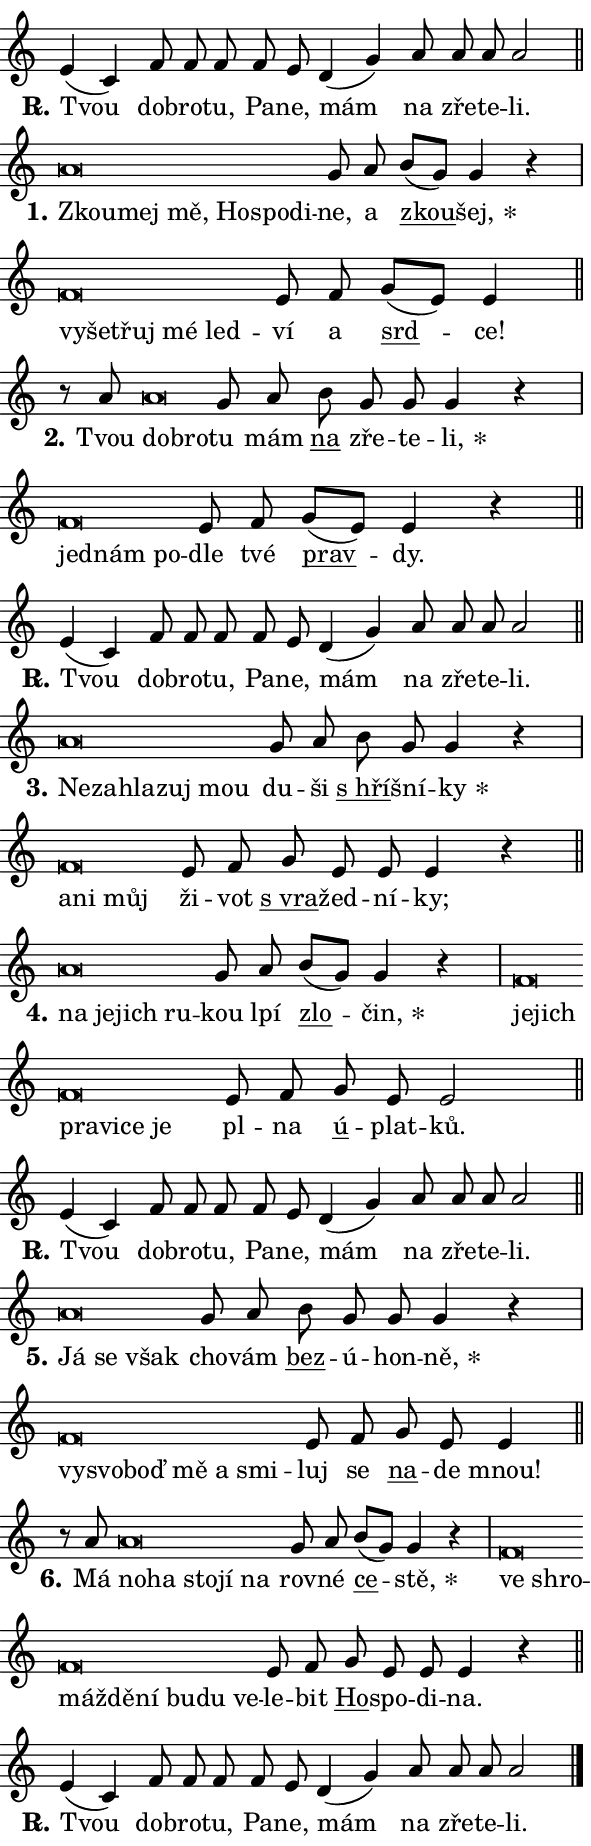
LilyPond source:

\version "2.24.0"
\header { tagline = "" }
\paper {
  indent = 0\cm
  top-margin = 0\cm
  right-margin = 0.13\cm % to fit lyric hyphens
  bottom-margin = 0\cm
  left-margin = 0\cm
  paper-width = 10\cm
  page-breaking = #ly:one-page-breaking
  system-system-spacing.basic-distance = #11
  score-system-spacing.basic-distance = #11
  ragged-last = ##f
}


%% Author: Thomas Morley
%% https://lists.gnu.org/archive/html/lilypond-user/2020-05/msg00002.html
#(define (line-position grob)
"Returns position of @var[grob} in current system:
   @code{'start}, if at first time-step
   @code{'end}, if at last time-step
   @code{'middle} otherwise
"
  (let* ((col (ly:item-get-column grob))
         (ln (ly:grob-object col 'left-neighbor))
         (rn (ly:grob-object col 'right-neighbor))
         (col-to-check-left (if (ly:grob? ln) ln col))
         (col-to-check-right (if (ly:grob? rn) rn col))
         (break-dir-left
           (and
             (ly:grob-property col-to-check-left 'non-musical #f)
             (ly:item-break-dir col-to-check-left)))
         (break-dir-right
           (and
             (ly:grob-property col-to-check-right 'non-musical #f)
             (ly:item-break-dir col-to-check-right))))
        (cond ((eqv? 1 break-dir-left) 'start)
              ((eqv? -1 break-dir-right) 'end)
              (else 'middle))))

#(define (tranparent-at-line-position vctor)
  (lambda (grob)
  "Relying on @code{line-position} select the relevant enry from @var{vctor}.
Used to determine transparency,"
    (case (line-position grob)
      ((end) (not (vector-ref vctor 0)))
      ((middle) (not (vector-ref vctor 1)))
      ((start) (not (vector-ref vctor 2))))))

noteHeadBreakVisibility =
#(define-music-function (break-visibility)(vector?)
"Makes @code{NoteHead}s transparent relying on @var{break-visibility}"
#{
  \override NoteHead.transparent =
    #(tranparent-at-line-position break-visibility)
#})

#(define delete-ledgers-for-transparent-note-heads
  (lambda (grob)
    "Reads whether a @code{NoteHead} is transparent.
If so this @code{NoteHead} is removed from @code{'note-heads} from
@var{grob}, which is supposed to be @code{LedgerLineSpanner}.
As a result ledgers are not printed for this @code{NoteHead}"
    (let* ((nhds-array (ly:grob-object grob 'note-heads))
           (nhds-list
             (if (ly:grob-array? nhds-array)
                 (ly:grob-array->list nhds-array)
                 '()))
           ;; Relies on the transparent-property being done before
           ;; Staff.LedgerLineSpanner.after-line-breaking is executed.
           ;; This is fragile ...
           (to-keep
             (remove
               (lambda (nhd)
                 (ly:grob-property nhd 'transparent #f))
               nhds-list)))
      ;; TODO find a better method to iterate over grob-arrays, similiar
      ;; to filter/remove etc for lists
      ;; For now rebuilt from scratch
      (set! (ly:grob-object grob 'note-heads)  '())
      (for-each
        (lambda (nhd)
          (ly:pointer-group-interface::add-grob grob 'note-heads nhd))
        to-keep))))

squashNotes = {
  \override NoteHead.X-extent = #'(-0.2 . 0.2)
  \override NoteHead.Y-extent = #'(-0.75 . 0)
  \override NoteHead.stencil =
    #(lambda (grob)
       (let ((pos (ly:grob-property grob 'staff-position)))
         (begin
           (if (< pos -7) (display "ERROR: Lower brevis then expected\n") (display ""))
           (if (<= pos -6) ly:text-interface::print ly:note-head::print))))
}
unSquashNotes = {
  \revert NoteHead.X-extent
  \revert NoteHead.Y-extent
  \revert NoteHead.stencil
}

hideNotes = \noteHeadBreakVisibility #begin-of-line-visible
unHideNotes = \noteHeadBreakVisibility #all-visible

% work-around for resetting accidentals
% https://lilypond.org/doc/v2.23/Documentation/notation/displaying-rhythms#unmetered-music
cadenzaMeasure = {
  \cadenzaOff
  \partial 1024 s1024
  \cadenzaOn
}

#(define-markup-command (accent layout props text) (markup?)
  "Underline accented syllable"
  (interpret-markup layout props
    #{\markup \override #'(offset . 4.3) \underline { #text }#}))

responsum = \markup \concat {
  "R" \hspace #-1.05 \path #0.1 #'((moveto 0 0.07) (lineto 0.9 0.8)) \hspace #0.05 "."
}

spaceSize = #0.6828661417322834 % exact space size for TeX Gyre Schola

\layout {
  \context {
    \Staff
    \remove "Time_signature_engraver"
    \override LedgerLineSpanner.after-line-breaking = #delete-ledgers-for-transparent-note-heads
  }
  \context {
    \Lyrics {
      \override LyricSpace.minimum-distance = \spaceSize
      \override LyricText.font-name = #"TeX Gyre Schola"
      \override LyricText.font-size = 1
      \override StanzaNumber.font-name = #"TeX Gyre Schola Bold"
      \override StanzaNumber.font-size = 1
    }
  }
  \context {
    \Score 
    \override NoteHead.text =
      #(lambda (grob) 
        (let ((pos (ly:grob-property grob 'staff-position)))
          #{\markup {
            \combine
              \halign #-0.55 \raise #(if (= pos -6) 0 0.5) \override #'(thickness . 2) \draw-line #'(3.2 . 0)
              \musicglyph "noteheads.sM1"
          }#}))
  }
}

% magnetic-lyrics.ily
%
%   written by
%     Jean Abou Samra <jean@abou-samra.fr>
%     Werner Lemberg <wl@gnu.org>
%
%   adapted by
%     Jiri Hon <jiri.hon@gmail.com>
%
% Version 2022-Apr-15

% https://www.mail-archive.com/lilypond-user@gnu.org/msg149350.html

#(define (Left_hyphen_pointer_engraver context)
   "Collect syllable-hyphen-syllable occurrences in lyrics and store
them in properties.  This engraver only looks to the left.  For
example, if the lyrics input is @code{foo -- bar}, it does the
following.

@itemize @bullet
@item
Set the @code{text} property of the @code{LyricHyphen} grob between
@q{foo} and @q{bar} to @code{foo}.

@item
Set the @code{left-hyphen} property of the @code{LyricText} grob with
text @q{foo} to the @code{LyricHyphen} grob between @q{foo} and
@q{bar}.
@end itemize

Use this auxiliary engraver in combination with the
@code{lyric-@/text::@/apply-@/magnetic-@/offset!} hook."
   (let ((hyphen #f)
         (text #f))
     (make-engraver
      (acknowledgers
       ((lyric-syllable-interface engraver grob source-engraver)
        (set! text grob)))
      (end-acknowledgers
       ((lyric-hyphen-interface engraver grob source-engraver)
        ;(when (not (grob::has-interface grob 'lyric-space-interface))
          (set! hyphen grob)));)
      ((stop-translation-timestep engraver)
       (when (and text hyphen)
         (ly:grob-set-object! text 'left-hyphen hyphen))
       (set! text #f)
       (set! hyphen #f)))))

#(define (lyric-text::apply-magnetic-offset! grob)
   "If the space between two syllables is less than the value in
property @code{LyricText@/.details@/.squash-threshold}, move the right
syllable to the left so that it gets concatenated with the left
syllable.

Use this function as a hook for
@code{LyricText@/.after-@/line-@/breaking} if the
@code{Left_@/hyphen_@/pointer_@/engraver} is active."
   (let ((hyphen (ly:grob-object grob 'left-hyphen #f)))
     (when hyphen
       (let ((left-text (ly:spanner-bound hyphen LEFT)))
         (when (grob::has-interface left-text 'lyric-syllable-interface)
           (let* ((common (ly:grob-common-refpoint grob left-text X))
                  (this-x-ext (ly:grob-extent grob common X))
                  (left-x-ext
                   (begin
                     ;; Trigger magnetism for left-text.
                     (ly:grob-property left-text 'after-line-breaking)
                     (ly:grob-extent left-text common X)))
                  ;; `delta` is the gap width between two syllables.
                  (delta (- (interval-start this-x-ext)
                            (interval-end left-x-ext)))
                  (details (ly:grob-property grob 'details))
                  (threshold (assoc-get 'squash-threshold details 0.2)))
             (when (< delta threshold)
               (let* (;; We have to manipulate the input text so that
                      ;; ligatures crossing syllable boundaries are not
                      ;; disabled.  For languages based on the Latin
                      ;; script this is essentially a beautification.
                      ;; However, for non-Western scripts it can be a
                      ;; necessity.
                      (lt (ly:grob-property left-text 'text))
                      (rt (ly:grob-property grob 'text))
                      (is-space (grob::has-interface hyphen 'lyric-space-interface))
                      (space (if is-space " " ""))
                      (extra-delta (if is-space spaceSize 0))
                      ;; Append new syllable.
                      (ltrt-space (if (and (string? lt) (string? rt))
                                (string-append lt space rt)
                                (make-concat-markup (list lt space rt))))
                      ;; Right-align `ltrt` to the right side.
                      (ltrt-space-markup (grob-interpret-markup
                               grob
                               (make-translate-markup
                                (cons (interval-length this-x-ext) 0)
                                (make-right-align-markup ltrt-space)))))
                 (begin
                   ;; Don't print `left-text`.
                   (ly:grob-set-property! left-text 'stencil #f)
                   ;; Set text and stencil (which holds all collected
                   ;; syllables so far) and shift it to the left.
                   (ly:grob-set-property! grob 'text ltrt-space)
                   (ly:grob-set-property! grob 'stencil ltrt-space-markup)
                   (ly:grob-translate-axis! grob (- (- delta extra-delta)) X))))))))))


#(define (lyric-hyphen::displace-bounds-first grob)
   ;; Make very sure this callback isn't triggered too early.
   (let ((left (ly:spanner-bound grob LEFT))
         (right (ly:spanner-bound grob RIGHT)))
     (ly:grob-property left 'after-line-breaking)
     (ly:grob-property right 'after-line-breaking)
     (ly:lyric-hyphen::print grob)))

squashThreshold = #0.4

\layout {
  \context {
    \Lyrics
    \consists #Left_hyphen_pointer_engraver
    \override LyricText.after-line-breaking =
      #lyric-text::apply-magnetic-offset!
    \override LyricHyphen.stencil = #lyric-hyphen::displace-bounds-first
    \override LyricText.details.squash-threshold = \squashThreshold
    \override LyricHyphen.minimum-distance = 0
    \override LyricHyphen.minimum-length = \squashThreshold
  }
}

squashText = \override LyricText.details.squash-threshold = 9999
unSquashText = \override LyricText.details.squash-threshold = \squashThreshold

leftText = \override LyricText.self-alignment-X = #LEFT
unLeftText = \revert LyricText.self-alignment-X

starOffset = #(lambda (grob) 
                (let ((x_offset (ly:self-alignment-interface::aligned-on-x-parent grob)))
                  (if (= x_offset 0) 0 (+ x_offset 1.2))))

star = #(define-music-function (syllable)(string?)
"Append star separator at the end of a syllable"
#{
  \once \override LyricText.X-offset = #starOffset
  \lyricmode { \markup {
    #syllable
    \override #'((font-name . "TeX Gyre Schola Bold")) \hspace #0.2 \lower #0.65 \larger "*"
  } }
#})

starAccent = #(define-music-function (syllable)(string?)
"Append star separator at the end of a syllable and make accent"
#{
  \once \override LyricText.X-offset = #starOffset
  \lyricmode { \markup {
    \accent #syllable
    \override #'((font-name . "TeX Gyre Schola Bold")) \hspace #0.2 \lower #0.65 \larger "*"
  } }
#})

breath = #(define-music-function (syllable)(string?)
"Append breathing indicator at the end of a syllable"
#{
  \lyricmode { \markup { #syllable "+" } }
#})

optionalBreath = #(define-music-function (syllable)(string?)
"Append optional breathing indicator at the end of a syllable"
#{
  \lyricmode { \markup { #syllable "(+)" } }
#})


\score {
    <<
        \new Voice = "melody" { \cadenzaOn \key c \major \relative { e'4( c) f8 f f f e \bar "" d4( g) \bar "" a8 a a a2 \cadenzaMeasure \bar "||" \break } }
        \new Lyrics \lyricsto "melody" { \lyricmode { \set stanza = \responsum
Tvou dob -- ro -- tu, Pa -- ne, mám na zře -- te -- li. } }
    >>
    \layout {}
}

\score {
    <<
        \new Voice = "melody" { \cadenzaOn \key c \major \relative { \squashNotes a'\breve*1/16 \hideNotes \breve*1/16 \bar "" \breve*1/16 \bar "" \breve*1/16 \bar "" \breve*1/16 \breve*1/16 \bar "" \unHideNotes \unSquashNotes g8 a \bar "" b[( g)] g4 r \cadenzaMeasure \bar "|" \squashNotes f\breve*1/16 \hideNotes \breve*1/16 \bar "" \breve*1/16 \bar "" \breve*1/16 \breve*1/16 \bar "" \unHideNotes \unSquashNotes e8 f \bar "" g[( e)] e4 \cadenzaMeasure \bar "||" \break } }
        \new Lyrics \lyricsto "melody" { \lyricmode { \set stanza = "1."
\leftText Zkou -- \squashText mej mě, Ho -- spo -- di -- \unLeftText \unSquashText ne, a \markup \accent zkou -- \star šej, \leftText vy -- \squashText še -- třuj mé led -- \unLeftText \unSquashText ví a \markup \accent srd -- ce! } }
    >>
    \layout {}
}

\score {
    <<
        \new Voice = "melody" { \cadenzaOn \key c \major \relative { r8 a'8 \squashNotes a\breve*1/16 \hideNotes \breve*1/16 \bar "" \unHideNotes \unSquashNotes g8 a \bar "" b g g g4 r \cadenzaMeasure \bar "|" \squashNotes f\breve*1/16 \hideNotes \breve*1/16 \breve*1/16 \bar "" \unHideNotes \unSquashNotes e8 f \bar "" g[( e)] e4 r \cadenzaMeasure \bar "||" \break } }
        \new Lyrics \lyricsto "melody" { \lyricmode { \set stanza = "2."
Tvou \leftText dob -- \squashText ro -- \unLeftText \unSquashText tu mám \markup \accent na zře -- te -- \star li, \leftText jed -- \squashText nám po -- \unLeftText \unSquashText dle tvé \markup \accent prav -- dy. } }
    >>
    \layout {}
}

\score {
    <<
        \new Voice = "melody" { \cadenzaOn \key c \major \relative { e'4( c) f8 f f f e \bar "" d4( g) \bar "" a8 a a a2 \cadenzaMeasure \bar "||" \break } }
        \new Lyrics \lyricsto "melody" { \lyricmode { \set stanza = \responsum
Tvou dob -- ro -- tu, Pa -- ne, mám na zře -- te -- li. } }
    >>
    \layout {}
}

\score {
    <<
        \new Voice = "melody" { \cadenzaOn \key c \major \relative { \squashNotes a'\breve*1/16 \hideNotes \breve*1/16 \bar "" \breve*1/16 \bar "" \breve*1/16 \breve*1/16 \bar "" \unHideNotes \unSquashNotes g8 a \bar "" b g g4 r \cadenzaMeasure \bar "|" \squashNotes f\breve*1/16 \hideNotes \breve*1/16 \breve*1/16 \bar "" \unHideNotes \unSquashNotes e8 f \bar "" g e e e4 r \cadenzaMeasure \bar "||" \break } }
        \new Lyrics \lyricsto "melody" { \lyricmode { \set stanza = "3."
\leftText Ne -- \squashText za -- hla -- zuj mou \unLeftText \unSquashText du -- ši \markup \accent "s hří" -- šní -- \star ky \leftText a -- \squashText ni můj \unLeftText \unSquashText ži -- vot \markup \accent "s vra" -- žed -- ní -- ky; } }
    >>
    \layout {}
}

\score {
    <<
        \new Voice = "melody" { \cadenzaOn \key c \major \relative { \squashNotes a'\breve*1/16 \hideNotes \breve*1/16 \bar "" \breve*1/16 \breve*1/16 \bar "" \unHideNotes \unSquashNotes g8 a \bar "" b[( g)] g4 r \cadenzaMeasure \bar "|" \squashNotes f\breve*1/16 \hideNotes \breve*1/16 \bar "" \breve*1/16 \bar "" \breve*1/16 \bar "" \breve*1/16 \breve*1/16 \bar "" \unHideNotes \unSquashNotes e8 f \bar "" g e e2 \cadenzaMeasure \bar "||" \break } }
        \new Lyrics \lyricsto "melody" { \lyricmode { \set stanza = "4."
\leftText na \squashText je -- jich ru -- \unLeftText \unSquashText kou lpí \markup \accent zlo -- \star čin, \leftText je -- \squashText jich pra -- vi -- ce je \unLeftText \unSquashText pl -- na \markup \accent ú -- plat -- ků. } }
    >>
    \layout {}
}

\score {
    <<
        \new Voice = "melody" { \cadenzaOn \key c \major \relative { e'4( c) f8 f f f e \bar "" d4( g) \bar "" a8 a a a2 \cadenzaMeasure \bar "||" \break } }
        \new Lyrics \lyricsto "melody" { \lyricmode { \set stanza = \responsum
Tvou dob -- ro -- tu, Pa -- ne, mám na zře -- te -- li. } }
    >>
    \layout {}
}

\score {
    <<
        \new Voice = "melody" { \cadenzaOn \key c \major \relative { \squashNotes a'\breve*1/16 \hideNotes \breve*1/16 \breve*1/16 \bar "" \unHideNotes \unSquashNotes g8 a \bar "" b g g g4 r \cadenzaMeasure \bar "|" \squashNotes f\breve*1/16 \hideNotes \breve*1/16 \bar "" \breve*1/16 \bar "" \breve*1/16 \bar "" \breve*1/16 \breve*1/16 \bar "" \unHideNotes \unSquashNotes e8 f \bar "" g e e4 \cadenzaMeasure \bar "||" \break } }
        \new Lyrics \lyricsto "melody" { \lyricmode { \set stanza = "5."
\leftText Já \squashText se však \unLeftText \unSquashText cho -- vám \markup \accent bez -- ú -- hon -- \star ně, \leftText vy -- \squashText svo -- boď mě a smi -- \unLeftText \unSquashText luj se \markup \accent na -- de mnou! } }
    >>
    \layout {}
}

\score {
    <<
        \new Voice = "melody" { \cadenzaOn \key c \major \relative { r8 a'8 \squashNotes a\breve*1/16 \hideNotes \breve*1/16 \bar "" \breve*1/16 \bar "" \breve*1/16 \breve*1/16 \bar "" \unHideNotes \unSquashNotes g8 a \bar "" b[( g)] g4 r \cadenzaMeasure \bar "|" \squashNotes f\breve*1/16 \hideNotes \breve*1/16 \bar "" \breve*1/16 \bar "" \breve*1/16 \bar "" \breve*1/16 \bar "" \breve*1/16 \bar "" \breve*1/16 \breve*1/16 \bar "" \unHideNotes \unSquashNotes e8 f \bar "" g e e e4 r \cadenzaMeasure \bar "||" \break } }
        \new Lyrics \lyricsto "melody" { \lyricmode { \set stanza = "6."
Má \leftText no -- \squashText ha sto -- jí na \unLeftText \unSquashText rov -- né \markup \accent ce -- \star stě, \leftText ve \squashText shro -- máž -- dě -- ní bu -- du ve -- \unLeftText \unSquashText le -- bit \markup \accent Ho -- spo -- di -- na. } }
    >>
    \layout {}
}

\score {
    <<
        \new Voice = "melody" { \cadenzaOn \key c \major \relative { e'4( c) f8 f f f e \bar "" d4( g) \bar "" a8 a a a2 \cadenzaMeasure \bar "||" \break } \bar "|." }
        \new Lyrics \lyricsto "melody" { \lyricmode { \set stanza = \responsum
Tvou dob -- ro -- tu, Pa -- ne, mám na zře -- te -- li. } }
    >>
    \layout {}
}
